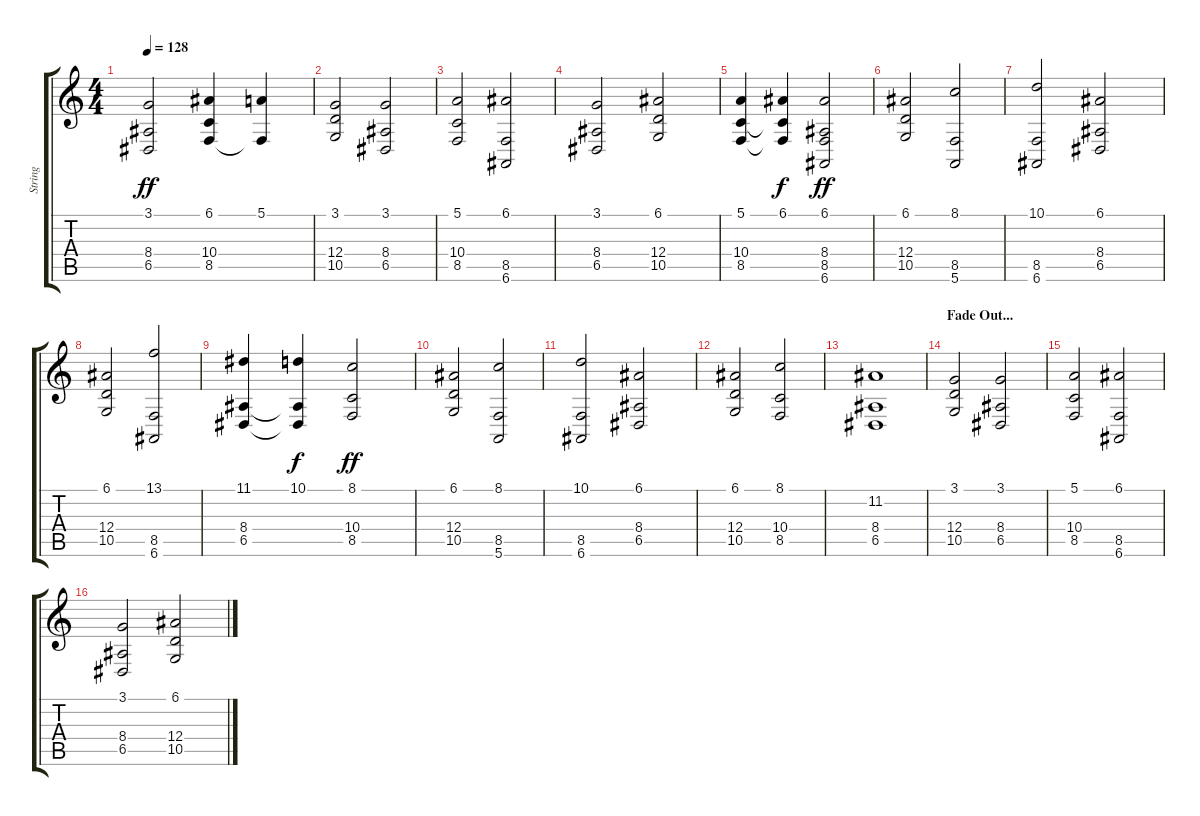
\track ("String" "String") {instrument stringensemble1}
\staff {score tabs}
\tuning (E4 B3 G3 D3 A2 E2) {hide}
\ts (4 4)
\tempo 128
\clef g2
\ks c
(3.1 8.4 6.5).2{dy ff} (6.1 10.4 8.5).4 (5.1 8.5{t}).4 |
(3.1 12.4 10.5).2 (3.1 8.4 6.5).2 |
(5.1 10.4 8.5).2 (6.1 8.5 6.6).2 |
(3.1 8.4 6.5).2 (6.1 12.4 10.5).2 |
(5.1 10.4 8.5).4 (6.1 10.4{t} 8.5{t}).4{dy f} (6.1 8.4 8.5 6.6).2{dy ff} |
(6.1 12.4 10.5).2 (8.1 8.5 5.6).2 |
(10.1 8.5 6.6).2 (6.1 8.4 6.5).2 |
(6.1 12.4 10.5).2 (13.1 8.5 6.6).2 |
(11.1 8.4 6.5).4 (10.1 8.4{t} 6.5{t}).4{dy f} (8.1 10.4 8.5).2{dy ff} |
(6.1 12.4 10.5).2 (8.1 8.5 5.6).2 |
(10.1 8.5 6.6).2 (6.1 8.4 6.5).2 |
(6.1 12.4 10.5).2 (8.1 10.4 8.5).2 |
(11.2 8.4 6.5).1 |
\section ("" "Fade Out...")
(3.1 12.4 10.5).2 (3.1 8.4 6.5).2 |
(5.1 10.4 8.5).2 (6.1 8.5 6.6).2 |
(3.1 8.4 6.5).2 (6.1 12.4 10.5).2
